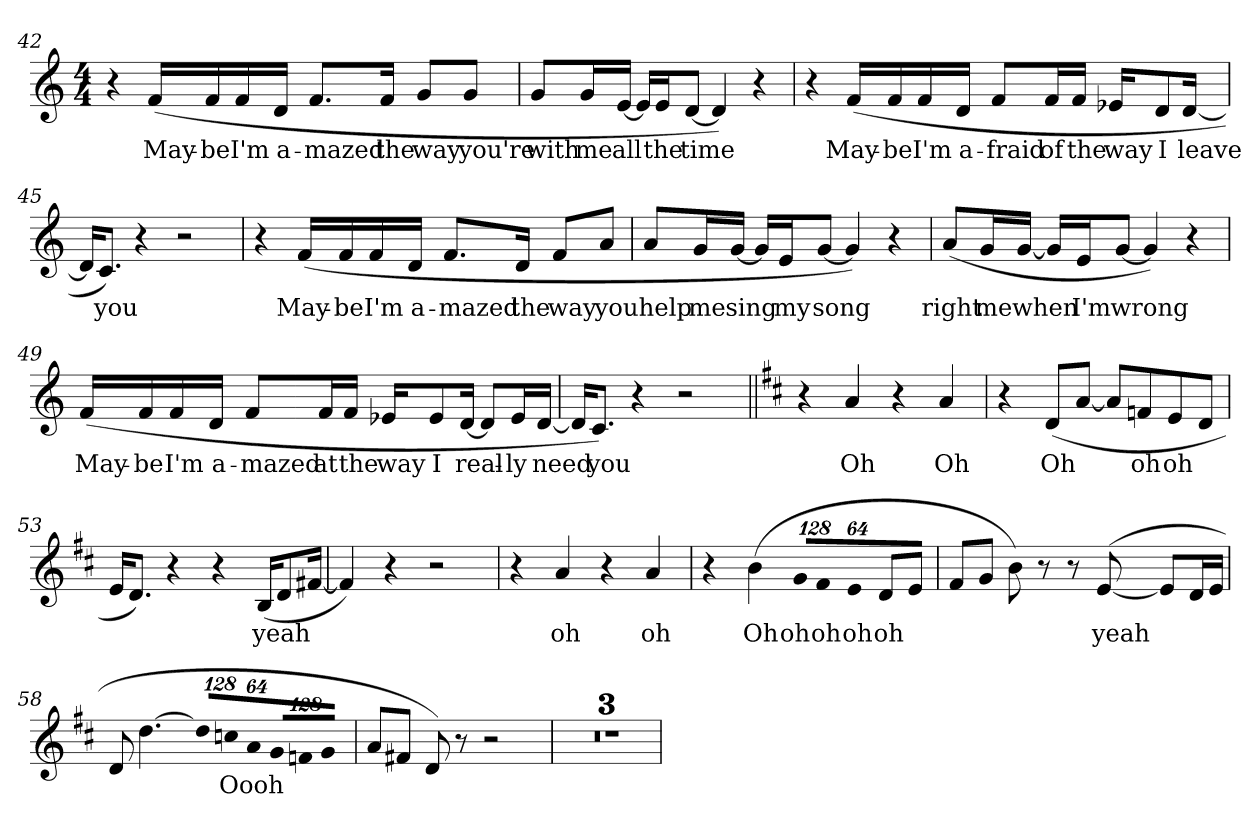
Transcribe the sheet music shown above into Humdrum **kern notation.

**kern	**text
*part1	*part1
*staff1	*staff1
!!LO:LB:g=z
*clefG2	*
*k[]	*
*C:	*
*M4/4	*
=42	=42
4r	.
!	!LO:LY:b:color=#000000
(16fi/LL	May-
!	!LO:LY:b:color=#000000
16fi/	-be
!	!LO:LY:b:color=#000000
16fi/	I'm
!	!LO:LY:b:color=#000000
16di/JJ	a-
!	!LO:LY:b:color=#000000
8.fi/L	-mazed
!	!LO:LY:b:color=#000000
16fi/Jk	the
!	!LO:LY:b:color=#000000
8gi/L	way
!	!LO:LY:b:color=#000000
8gi/J	you're
=43	=43
!	!LO:LY:b:color=#000000
8gi/L	with
!	!LO:LY:b:color=#000000
16gi/L	me
!	!LO:LY:b:color=#000000
[16ei/JJ	all
16ei/LL]	.
!	!LO:LY:b:color=#000000
16ei/J	the
!	!LO:LY:b:color=#000000
[8di/J	time
4di/])	.
4r	.
!!LO:LB:g=z
=44	=44
4r	.
!	!LO:LY:b:color=#000000
(16fi/LL	May-
!	!LO:LY:b:color=#000000
16fi/	-be
!	!LO:LY:b:color=#000000
16fi/	I'm
!	!LO:LY:b:color=#000000
16di/JJ	a-
!	!LO:LY:b:color=#000000
8fi/L	-fraid
!	!LO:LY:b:color=#000000
16fi/L	of
!	!LO:LY:b:color=#000000
16fi/JJ	the
!	!LO:LY:b:color=#000000
16e-Xi/KL	way
!	!LO:LY:b:color=#000000
8di/	I
!	!LO:LY:b:color=#000000
[16di/Jk	leave
=45	=45
16di/KL]	.
!	!LO:LY:b:color=#000000
8.ci/J)	you
4r	.
2r	.
=46	=46
4r	.
!	!LO:LY:b:color=#000000
(16fi/LL	May-
!	!LO:LY:b:color=#000000
16fi/	-be
!	!LO:LY:b:color=#000000
16fi/	I'm
!	!LO:LY:b:color=#000000
16di/JJ	a-
!	!LO:LY:b:color=#000000
8.fi/L	-mazed
!	!LO:LY:b:color=#000000
16di/Jk	the
!	!LO:LY:b:color=#000000
8fi/L	way
!	!LO:LY:b:color=#000000
8ai/J	you
!!LO:LB:g=z
=47	=47
!	!LO:LY:b:color=#000000
8ai/L	help
!	!LO:LY:b:color=#000000
16gi/L	me
!	!LO:LY:b:color=#000000
[16gi/JJ	sing
16gi/LL]	.
!	!LO:LY:b:color=#000000
16ei/J	my
!	!LO:LY:b:color=#000000
[8gi/J	song
4gi/])	.
4r	.
=48	=48
!	!LO:LY:b:color=#000000
(8ai/L	right
!	!LO:LY:b:color=#000000
16gi/L	me
!	!LO:LY:b:color=#000000
[16gi/JJ	when
16gi/LL]	.
!	!LO:LY:b:color=#000000
16ei/J	I'm
!	!LO:LY:b:color=#000000
[8gi/J	wrong
4gi/])	.
4r	.
!!LO:LB:g=z
=49	=49
!	!LO:LY:b:color=#000000
(16fi/LL	May-
!	!LO:LY:b:color=#000000
16fi/	-be
!	!LO:LY:b:color=#000000
16fi/	I'm
!	!LO:LY:b:color=#000000
16di/JJ	a-
!	!LO:LY:b:color=#000000
8fi/L	-mazed
!	!LO:LY:b:color=#000000
16fi/L	at
!	!LO:LY:b:color=#000000
16fi/JJ	the
!	!LO:LY:b:color=#000000
16e-Xi/KL	way
!	!LO:LY:b:color=#000000
8e-i/	I
!	!LO:LY:b:color=#000000
[16di/Jk	real-
8di/L]	.
!	!LO:LY:b:color=#000000
16e-i/L	-ly
!	!LO:LY:b:color=#000000
[16di/JJ	need
=50	=50
16di/KL]	.
!	!LO:LY:b:color=#000000
8.ci/J)	you
4r	.
2r	.
=51||	=51||
*k[f#c#]	*
*D:	*
4r	.
!	!LO:LY:b:color=#000000
4ai/	Oh
4r	.
!	!LO:LY:b:color=#000000
4ai/	Oh
!!LO:LB:g=z
=52	=52
4r	.
!	!LO:LY:b:color=#000000
(8di/L	Oh
[8ai/J	.
8ai/L]	.
!	!LO:LY:b:color=#000000
8fni/	oh
!	!LO:LY:b:color=#000000
8ei/	oh
8di/J	.
=53	=53
16ei/KL	.
8.di/J)	.
4r	.
4r	.
!	!LO:LY:b:color=#000000
(16Bi/KL	yeah
8di/	.
[16f#Xi/Jk	.
=54	=54
4f#i/])	.
4r	.
2r	.
=55	=55
4r	.
!	!LO:LY:b:color=#000000
4ai/	oh
4r	.
!	!LO:LY:b:color=#000000
4ai/	oh
=56	=56
4r	.
!	!LO:LY:b:color=#000000
(4bi\	Oh
*Xbrackettup	*
!LO:N:vis=8	!
!	!LO:LY:b:color=#000000
1024%85gi/L	oh
!LO:N:vis=8	!
!	!LO:LY:b:color=#000000
1024%85f#i/	oh
!LO:N:vis=8	!
!	!LO:LY:b:color=#000000
512%43ei/J	oh
!	!LO:LY:b:color=#000000
8di/L	oh
8ei/J	.
!!LO:LB:g=z
=57	=57
8f#i/L	.
8gi/J	.
8bi\)	.
8r	.
8r	.
!	!LO:LY:b:color=#000000
([8ei/	yeah
8ei/L]	.
16di/L	.
16ei/JJ	.
=58	=58
8di/	.
[4.ddi\	.
!LO:N:vis=8	!
1024%85ddi\L]	.
!LO:N:vis=8	!
!	!LO:LY:b:color=#000000
1024%85ccni\	Oooh
!LO:N:vis=8	!
512%43ai\J	.
!LO:N:vis=8	!
1024%85gi/L	.
!LO:N:vis=8	!
1024%85fni/	.
!LO:N:vis=8	!
512%43gi/J	.
=59	=59
8ai/L	.
8f#Xi/J	.
8di/)	.
8r	.
2r	.
=60	=60
1r	.
=61	=61
1r	.
=62	=62
1r	.
=	=
*-	*-
